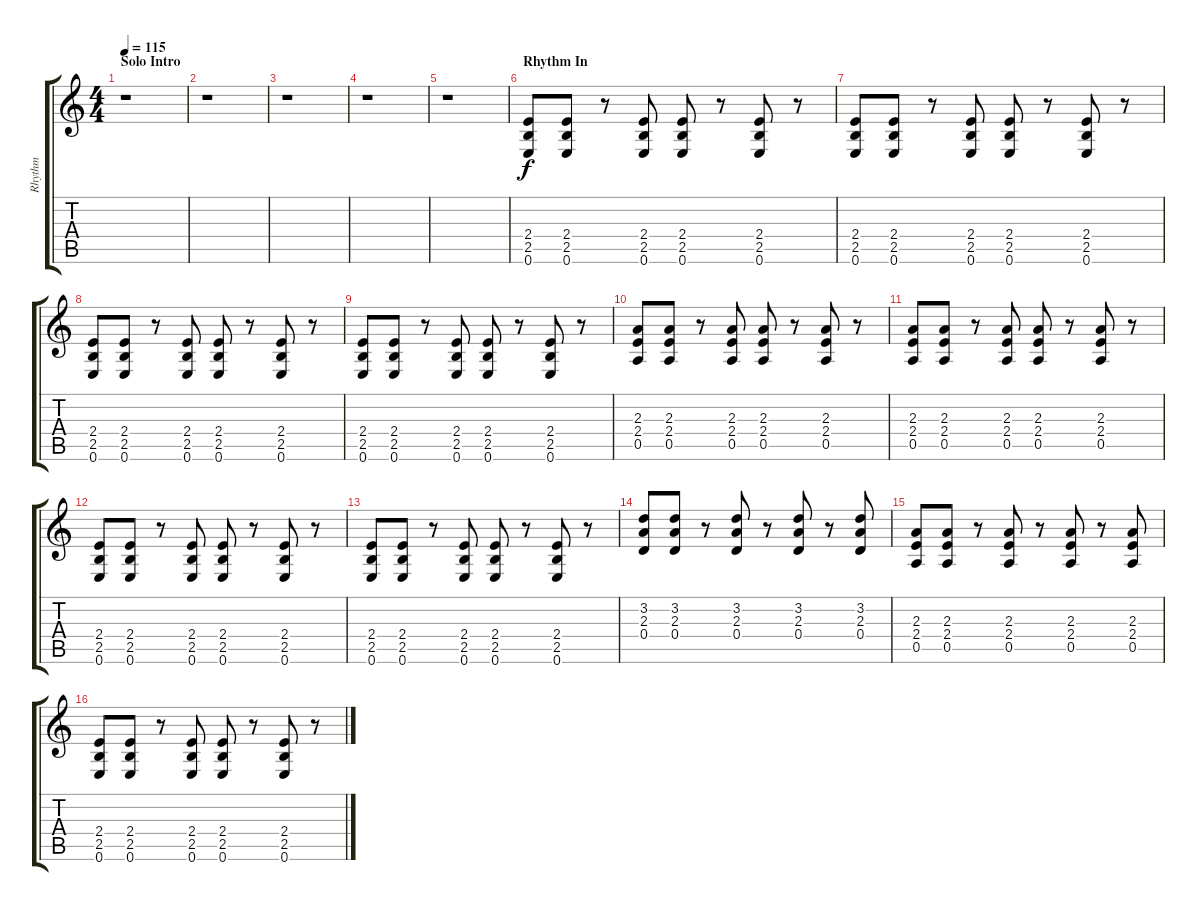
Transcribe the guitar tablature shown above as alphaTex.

\track ("Rhythm" "Rhythm") {instrument overdrivenguitar}
\staff {score tabs}
\tuning (E4 B3 G3 D3 A2 E2) {hide}
\ts (4 4)
\section ("" "Solo Intro")
\tempo 115
\clef g2
\ks c
r.1{dy f instrument overdrivenguitar} |
r.1 |
r.1 |
r.1 |
r.1 |
\section ("" "Rhythm In")
(2.4 2.5 0.6).8 (2.4 2.5 0.6).8 r.8 (2.4 2.5 0.6).8 (2.4 2.5 0.6).8 r.8 (2.4 2.5 0.6).8 r.8 |
(2.4 2.5 0.6).8 (2.4 2.5 0.6).8 r.8 (2.4 2.5 0.6).8 (2.4 2.5 0.6).8 r.8 (2.4 2.5 0.6).8 r.8 |
(2.4 2.5 0.6).8 (2.4 2.5 0.6).8 r.8 (2.4 2.5 0.6).8 (2.4 2.5 0.6).8 r.8 (2.4 2.5 0.6).8 r.8 |
(2.4 2.5 0.6).8 (2.4 2.5 0.6).8 r.8 (2.4 2.5 0.6).8 (2.4 2.5 0.6).8 r.8 (2.4 2.5 0.6).8 r.8 |
(2.3 2.4 0.5).8 (2.3 2.4 0.5).8 r.8 (2.3 2.4 0.5).8 (2.3 2.4 0.5).8 r.8 (2.3 2.4 0.5).8 r.8 |
(2.3 2.4 0.5).8 (2.3 2.4 0.5).8 r.8 (2.3 2.4 0.5).8 (2.3 2.4 0.5).8 r.8 (2.3 2.4 0.5).8 r.8 |
(2.4 2.5 0.6).8 (2.4 2.5 0.6).8 r.8 (2.4 2.5 0.6).8 (2.4 2.5 0.6).8 r.8 (2.4 2.5 0.6).8 r.8 |
(2.4 2.5 0.6).8 (2.4 2.5 0.6).8 r.8 (2.4 2.5 0.6).8 (2.4 2.5 0.6).8 r.8 (2.4 2.5 0.6).8 r.8 |
(3.2 2.3 0.4).8 (3.2 2.3 0.4).8 r.8 (3.2 2.3 0.4).8 r.8 (3.2 2.3 0.4).8 r.8 (3.2 2.3 0.4).8 |
(2.3 2.4 0.5).8 (2.3 2.4 0.5).8 r.8 (2.3 2.4 0.5).8 r.8 (2.3 2.4 0.5).8 r.8 (2.3 2.4 0.5).8 |
(2.4 2.5 0.6).8 (2.4 2.5 0.6).8 r.8 (2.4 2.5 0.6).8 (2.4 2.5 0.6).8 r.8 (2.4 2.5 0.6).8 r.8
